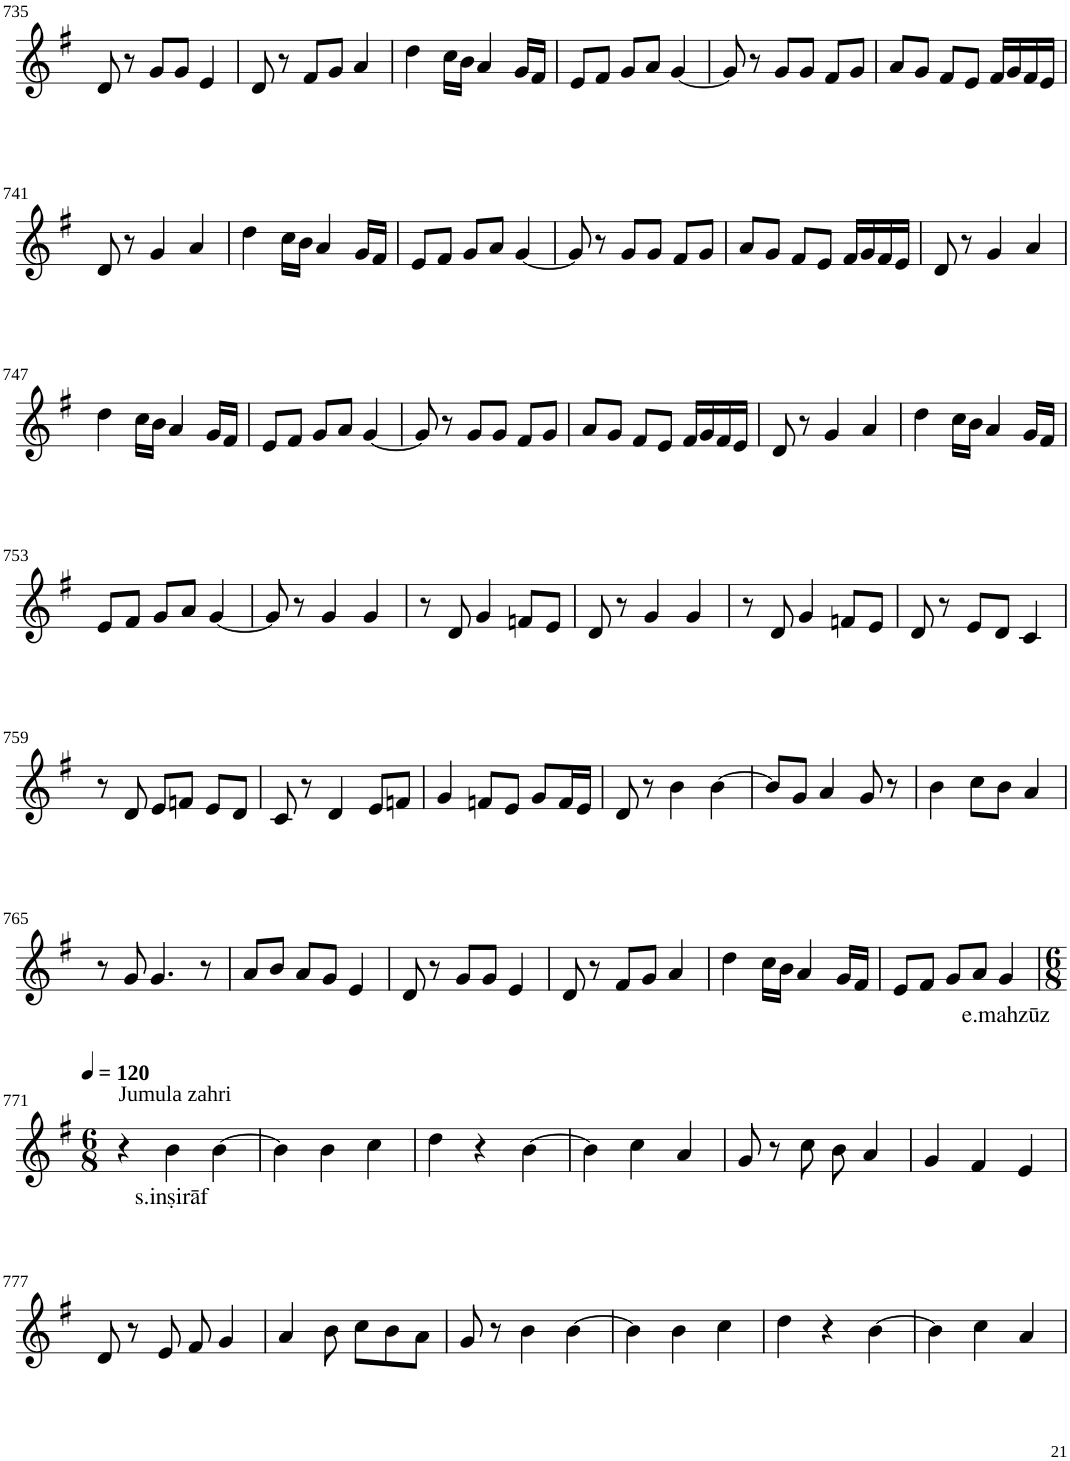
**kern	**text
*part1	*part1
*staff1	*staff1
*I"Violin	*
!!LO:PB:g=z
*clefG2	*
*k[f#]	*
*G:	*
*M3/4	*
=735	=735
8d/	.
8r	.
8g/L	.
8g/J	.
4e/	.
=736	=736
8d/	.
8r	.
8f#/L	.
8g/J	.
4a/	.
=737	=737
4dd\	.
16cc\LL	.
16b\JJ	.
4a/	.
16g/LL	.
16f#/JJ	.
=738	=738
8e/L	.
8f#/J	.
8g/L	.
8a/J	.
[4g/	.
=739	=739
8g/]	.
8r	.
8g/L	.
8g/J	.
8f#/L	.
8g/J	.
=740	=740
8a/L	.
8g/J	.
8f#/L	.
8e/J	.
16f#/LL	.
16g/	.
16f#/	.
16e/JJ	.
!!LO:LB:g=z
=741	=741
8d/	.
8r	.
4g/	.
4a/	.
=742	=742
4dd\	.
16cc\LL	.
16b\JJ	.
4a/	.
16g/LL	.
16f#/JJ	.
=743	=743
8e/L	.
8f#/J	.
8g/L	.
8a/J	.
[4g/	.
=744	=744
8g/]	.
8r	.
8g/L	.
8g/J	.
8f#/L	.
8g/J	.
=745	=745
8a/L	.
8g/J	.
8f#/L	.
8e/J	.
16f#/LL	.
16g/	.
16f#/	.
16e/JJ	.
=746	=746
8d/	.
8r	.
4g/	.
4a/	.
!!LO:LB:g=z
=747	=747
4dd\	.
16cc\LL	.
16b\JJ	.
4a/	.
16g/LL	.
16f#/JJ	.
=748	=748
8e/L	.
8f#/J	.
8g/L	.
8a/J	.
[4g/	.
=749	=749
8g/]	.
8r	.
8g/L	.
8g/J	.
8f#/L	.
8g/J	.
=750	=750
8a/L	.
8g/J	.
8f#/L	.
8e/J	.
16f#/LL	.
16g/	.
16f#/	.
16e/JJ	.
=751	=751
8d/	.
8r	.
4g/	.
4a/	.
=752	=752
4dd\	.
16cc\LL	.
16b\JJ	.
4a/	.
16g/LL	.
16f#/JJ	.
!!LO:LB:g=z
=753	=753
8e/L	.
8f#/J	.
8g/L	.
8a/J	.
[4g/	.
=754	=754
8g/]	.
8r	.
4g/	.
4g/	.
=755	=755
8r	.
8d/	.
4g/	.
8fn/L	.
8e/J	.
=756	=756
8d/	.
8r	.
4g/	.
4g/	.
=757	=757
8r	.
8d/	.
4g/	.
8fn/L	.
8e/J	.
=758	=758
8d/	.
8r	.
8e/L	.
8d/J	.
4c/	.
!!LO:LB:g=z
=759	=759
8r	.
8d/	.
8e/L	.
8fn/J	.
8e/L	.
8d/J	.
=760	=760
8c/	.
8r	.
4d/	.
8e/L	.
8fn/J	.
=761	=761
4g/	.
8fn/L	.
8e/J	.
8g/L	.
16f/L	.
16e/JJ	.
=762	=762
8d/	.
8r	.
4b\	.
[4b\	.
=763	=763
8b/L]	.
8g/J	.
4a/	.
8g/	.
8r	.
=764	=764
4b\	.
8cc\L	.
8b\J	.
4a/	.
!!LO:LB:g=z
=765	=765
8r	.
8g/	.
4.g/	.
8r	.
=766	=766
8a/L	.
8b/J	.
8a/L	.
8g/J	.
4e/	.
=767	=767
8d/	.
8r	.
8g/L	.
8g/J	.
4e/	.
=768	=768
8d/	.
8r	.
8f#/L	.
8g/J	.
4a/	.
=769	=769
4dd\	.
16cc\LL	.
16b\JJ	.
4a/	.
16g/LL	.
16f#/JJ	.
=770	=770
8e/L	.
8f#/J	.
8g/L	.
8a/J	.
!	!LO:LY:b
4g/	e.mahzūz
!!LO:LB:g=z
=771	=771
*M6/8	*
*MM120	*
!LO:TX:a:t=Jumula zahri	!
4r	.
!	!LO:LY:b
4b\	s.inṣirāf
[4b\	.
=772	=772
4b\]	.
4b\	.
4cc\	.
=773	=773
4dd\	.
4r	.
[4b\	.
=774	=774
4b\]	.
4cc\	.
4a/	.
=775	=775
8g/	.
8r	.
8cc\	.
8b\	.
4a/	.
=776	=776
4g/	.
4f#/	.
4e/	.
!!LO:LB:g=z
=777	=777
8d/	.
8r	.
8e/	.
8f#/	.
4g/	.
=778	=778
4a/	.
8b\	.
8cc\L	.
8b\	.
8a\J	.
=779	=779
8g/	.
8r	.
4b\	.
[4b\	.
=780	=780
4b\]	.
4b\	.
4cc\	.
=781	=781
4dd\	.
4r	.
[4b\	.
=782	=782
4b\]	.
4cc\	.
4a/	.
=	=
*-	*-
